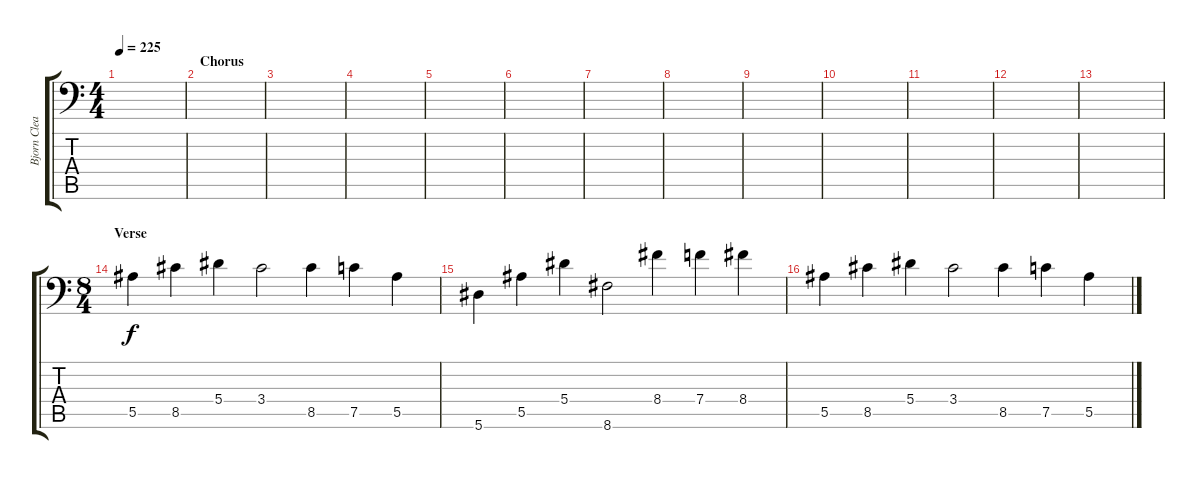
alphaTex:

\track ("Bjorn Clean" "Bjorn Clea") {instrument electricguitarclean}
\staff {score tabs}
\tuning (C4 G3 Eb3 Bb2 F2 Bb1) {hide}
\ts (4 4)
\tempo 225
\clef f4
\ks c
|
\section ("" "Chorus")
|
|
|
|
|
|
|
|
|
|
|
|
\ts (8 4)
\section ("" "Verse")
5.5.4 8.5.4 5.4.4 3.4.2 8.5.4 7.5.4 5.5.4 |
5.6.4 5.5.4 5.4.4 8.6.2 8.4.4 7.4.4 8.4.4 |
5.5.4 8.5.4 5.4.4 3.4.2 8.5.4 7.5.4 5.5.4
